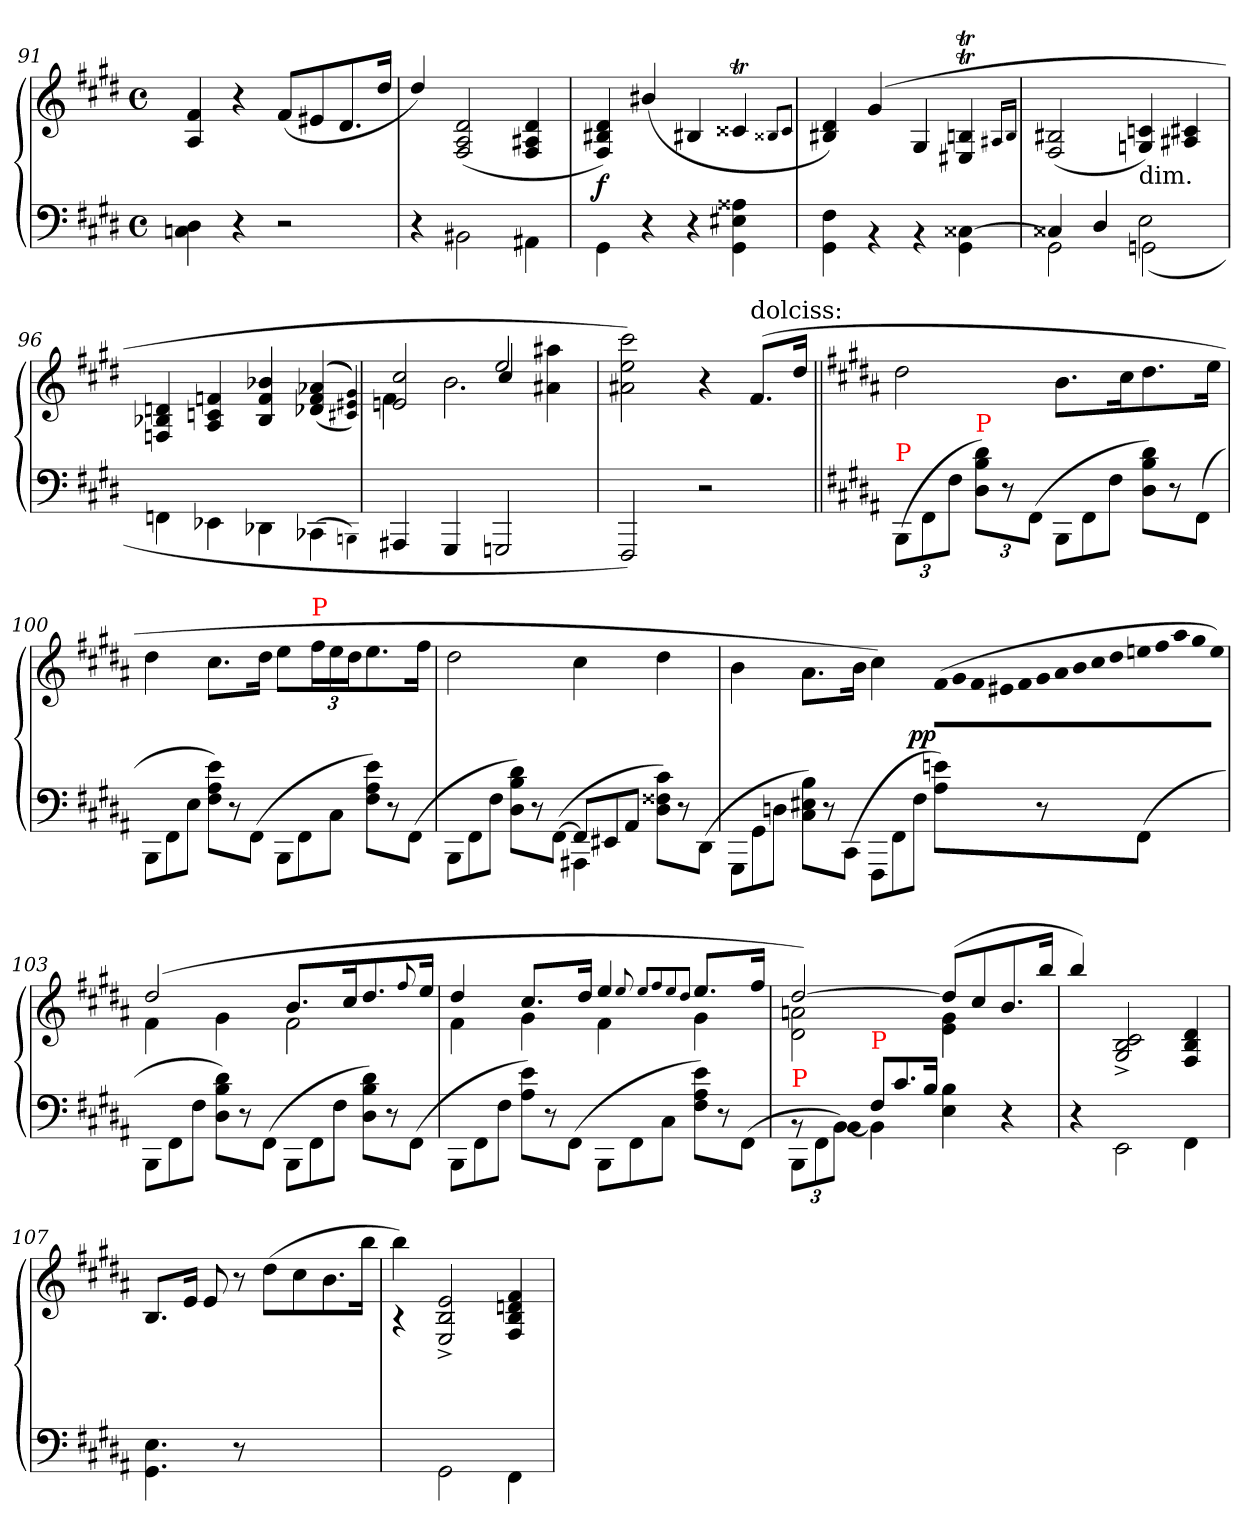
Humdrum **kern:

**kern	**kern	**dynam
*part1	*part1	*part1
*staff2	*staff1	*staff1/2
*clefF4	*clefG2	*
*k[f#c#g#d#]	*k[f#c#g#d#]	*
*M4/4	*M4/4	*
*met(c)	*met(c)	*
=91	=91	=91
4D#\ 4Cn\	4f# 4A	.
4r	4r	.
2r	(>8f#L	.
.	8e#X	.
.	8.d#	.
.	16dd#Jk	.
=92	=92	=92
4r	4dd#/)	.
2BB#X\	(>2d# 2A 2F#	.
4AA#X\	4d# 4A#X 4F#	.
=93	=93	=93
4GG#\	4d# 4B#X 4F#)	f
4r	(>4b#X/	.
4r	4B#X	.
4A##X\ 4E#X\ 4GG#\	4c##Xt	.
.	8qqB##X/L	.
.	8qqc##/J	.
=94	=94	=94
4F#\ 4GG#\	4d# 4B#X)	.
4rBB	(>4g#	.
4rBB	4G#/	.
[4C##X\ 4GG#\	4BnT/ 4E#XT/	.
.	16qqA#X/LL	.
.	16qqB/JJ	.
=95	=95	=95
*^	*	*
4C##X/]	2GG#\	(>2B#X/ 2F#/	.
4D#/	.	.	.
!	!	!LO:TX:c:t=dim.	!
2E\	(<2GGn\	4cn/ 4Gn/)	.
.	.	4c#X/ 4A#X/	.
*v	*v	*	*
=96	=96	=96
4FFn\	4dn/ 4B-X/ 4Fn/	.
4EE-X\	4fn 4cn 4A	.
4DD-X\	4b-X 4f 4B-	.
(>4CC-X\	(<(<(<4a-X 4f 4d-X	.
4qqBBBn\)	4qqg#/ 4qqe#X/ 4qqc#X/)))	.
=97	=97	=97
*	*^	*
*	*	*^	*
4AAA#X	2cc# 2en	2ryy	4f#\	.
4GGG#	.	.	2.b\	.
2GGGn	2ee	4cc#/	.	.
.	.	4aa#X\ 4a#X\	.	.
*	*v	*v	*v	*
=98	=98	=98
2FFF#)	2ccc# 2ee 2a#X)	.
2r	4r	.
!	!LO:TX:a:t=dolciss&colon;	!
.	(>8.f#L	.
.	16dd#Jk	.
=99||	=99||	=99||
*k[f#c#g#d#a#]	*k[f#c#g#d#a#]	*
*Xbrackettup	*	*
!LO:TX:a:color=red:t=P	!	!
(>12BBB\L	2dd#	.
12FF#	.	.
12F#J	.	.
!LO:TX:a:color=red:t=P	!	!
12d#\ 12B\ 12D#\L)	.	.
12r	.	.
(>12FF#J	.	.
*Xtuplet	*	*
12BBB\L	8.bL	.
12FF#	.	.
12F#J	.	.
.	16cc#k	.
12d#\ 12B\ 12D#\L)	8.dd#	.
12r	.	.
(>12FF#J	.	.
.	16eeJk	.
=100	=100	=100
12BBB\L	4dd#	.
12FF#	.	.
12EJ	.	.
12e\ 12A#\ 12F#\L)	8.cc#L	.
12r	.	.
(>12FF#J	.	.
.	16dd#Jk	.
12BBB\L	8eeL	.
12FF#	.	.
*	*Xbrackettup	*
!	!LO:TX:a:color=red:t=P	!
.	24ff#L	.
12C#J	24ee	.
.	24dd#J	.
12e\ 12A#\ 12F#\L)	8.ee	.
12r	.	.
(>12FF#J	.	.
.	16ff#Jk	.
=101	=101	=101
*^	*	*
12BBB\L	2ryy	2dd#	.
12FF#	.	.	.
12F#J	.	.	.
12d#\ 12B\ 12D#\L)	.	.	.
12r	.	.	.
(>[12FF#J	.	.	.
4AAA#X\	12FF#/L]	4cc#	.
.	12EE#X	.	.
.	12AA#J	.	.
12c#\ 12F##X\ 12D#\L)	4ryy	4dd#	.
12r	.	.	.
(>12DD#J	.	.	.
*v	*v	*	*
=102	=102	=102
12GGG#\L	4b	.
12GG#	.	.
12DnJ	.	.
12B\ 12E#X\ 12C#\L)	8.a#\L	.
12r	.	.
(>12CC#J	.	.
.	16bJk	.
12FFF#\L	4cc#)	.
12FF#	.	.
12F#J	.	.
*	*Xtuplet	*
!	!LO:N:vis=8	!LO:DY:rj
12en 12A#L)	(>60f#!\L	pp
!	!LO:N:vis=8	!
.	60g#!	.
!	!LO:N:vis=8	!
.	60f#!	.
!	!LO:N:vis=8	!
.	60e#X!	.
!	!LO:N:vis=8	!
.	60f#!	.
!	!LO:N:vis=8	!
12r	60g#!	.
!	!LO:N:vis=8	!
.	60a#!	.
!	!LO:N:vis=8	!
.	60b!	.
!	!LO:N:vis=8	!
.	60cc#!	.
!	!LO:N:vis=8	!
.	60dd#!	.
!	!LO:N:vis=8	!
(>12FF#J	60een!	.
!	!LO:N:vis=8	!
.	60ff#!	.
!	!LO:N:vis=8	!
.	60aa#!	.
!	!LO:N:vis=8	!
.	60gg#!	.
!	!LO:N:vis=8	!
.	60ee!J)	.
=103	=103	=103
*	*^	*
12BBB\L	(>2dd#	4f#	.
12FF#	.	.	.
12F#J	.	.	.
12d#\ 12B\ 12D#\L)	.	4g#	.
12r	.	.	.
(>12FF#J	.	.	.
12BBB\L	8.bL	2f#	.
12FF#	.	.	.
12F#J	.	.	.
.	16cc#k	.	.
12d#\ 12B\ 12D#\L)	8.dd#	.	.
12r	.	.	.
(>12FF#J	.	.	.
.	8qqff#/	.	.
.	16eeJk	.	.
=104	=104	=104	=104
12BBB\L	4dd#	4f#	.
12FF#	.	.	.
12F#J	.	.	.
12e 12A#L)	8.cc#L	4g#	.
12r	.	.	.
(>12FF#J	.	.	.
.	16dd#Jk	.	.
12BBB\L	4ee	4f#	.
12FF#	.	.	.
12C#J	.	.	.
.	8qqee/	.	.
.	8qqee/L	.	.
.	8qqff#/	.	.
.	8qqee/	.	.
.	8qqdd#/J	.	.
12e 12A# 12F#L)	8.eeL	4g#	.
12r	.	.	.
(>12FF#J	.	.	.
.	16ff#Jk	.	.
=105	=105	=105	=105
*^	*	*	*
*	*tuplet	*	*	*
!LO:TX:a:color=red:t=P	!	!	!	!
12rBB	12BBBL	[2dd#)	2an 2d#	.
12ryy	12FF#	.	.	.
!LO:N:vis=4	!	!	!	!
12BB/	[12BBJ)	.	.	.
!LO:TX:a:color=red:t=P	!	!	!	!
12F#L	4BB]	.	.	.
12.c#	.	.	.	.
24BJk	.	.	.	.
2ryy	4B 4E	(>8dd#L]	4g# 4e	.
.	.	8cc#	.	.
.	4r	8.b	4ryy	.
.	.	16bbJk	.	.
*v	*v	*	*	*
*	*v	*v	*
=106	=106	=106
4r	4bb/)	.
2EE\	2c#^>/ 2B^>/ 2G#^>/	.
4FF#\	4d# 4B 4F#	.
=107	=107	=107
4.E\ 4.GG#\	8.BL	.
.	16eJk	.
.	8e	.
8r	8r	.
2ryy	(>8dd#L	.
.	8cc#	.
.	8.b	.
.	16bbJk	.
=108	=108	=108
4rggg	4bb)	.
2GG#\	2e^< 2B^< 2E^<	.
4FF#\	4f# 4dn 4B 4F#	.
=	=	=
*-	*-	*-
